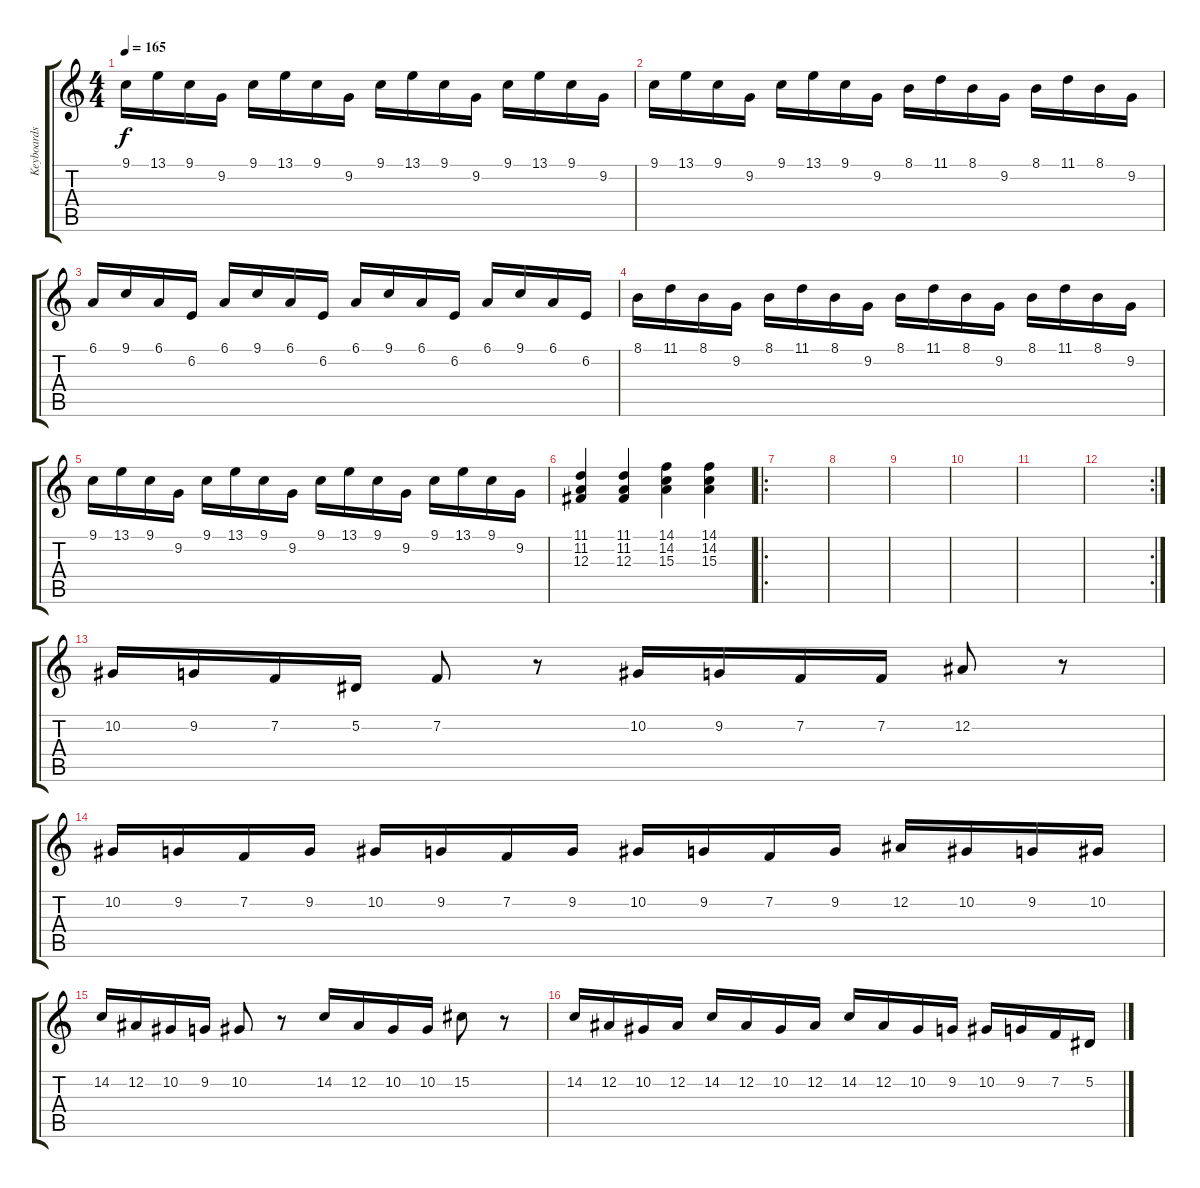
\track ("Keyboards" "Keyboards") {instrument harpsichord}
\staff {score tabs}
\tuning (Eb4 Bb3 Gb3 Db3 Ab2 Eb2) {hide}
\ts (4 4)
\tempo 165
\clef g2
\ks c
9.1.16{dy f} 13.1.16 9.1.16 9.2.16 9.1.16 13.1.16 9.1.16 9.2.16 9.1.16 13.1.16 9.1.16 9.2.16 9.1.16 13.1.16 9.1.16 9.2.16 |
9.1.16 13.1.16 9.1.16 9.2.16 9.1.16 13.1.16 9.1.16 9.2.16 8.1.16 11.1.16 8.1.16 9.2.16 8.1.16 11.1.16 8.1.16 9.2.16 |
6.1.16 9.1.16 6.1.16 6.2.16 6.1.16 9.1.16 6.1.16 6.2.16 6.1.16 9.1.16 6.1.16 6.2.16 6.1.16 9.1.16 6.1.16 6.2.16 |
8.1.16 11.1.16 8.1.16 9.2.16 8.1.16 11.1.16 8.1.16 9.2.16 8.1.16 11.1.16 8.1.16 9.2.16 8.1.16 11.1.16 8.1.16 9.2.16 |
9.1.16 13.1.16 9.1.16 9.2.16 9.1.16 13.1.16 9.1.16 9.2.16 9.1.16 13.1.16 9.1.16 9.2.16 9.1.16 13.1.16 9.1.16 9.2.16 |
(11.1 11.2 12.3).4 (11.1 11.2 12.3).4 (14.1 14.2 15.3).4 (14.1 14.2 15.3).4 |
\ro
|
|
|
|
|
\rc 2
|
10.2.16 9.2.16 7.2.16 5.2.16 7.2.8 r.8 10.2.16 9.2.16 7.2.16 7.2.16 12.2.8 r.8 |
10.2.16 9.2.16 7.2.16 9.2.16 10.2.16 9.2.16 7.2.16 9.2.16 10.2.16 9.2.16 7.2.16 9.2.16 12.2.16 10.2.16 9.2.16 10.2.16 |
14.2.16 12.2.16 10.2.16 9.2.16 10.2.8 r.8 14.2.16 12.2.16 10.2.16 10.2.16 15.2.8 r.8 |
14.2.16 12.2.16 10.2.16 12.2.16 14.2.16 12.2.16 10.2.16 12.2.16 14.2.16 12.2.16 10.2.16 9.2.16 10.2.16 9.2.16 7.2.16 5.2.16
